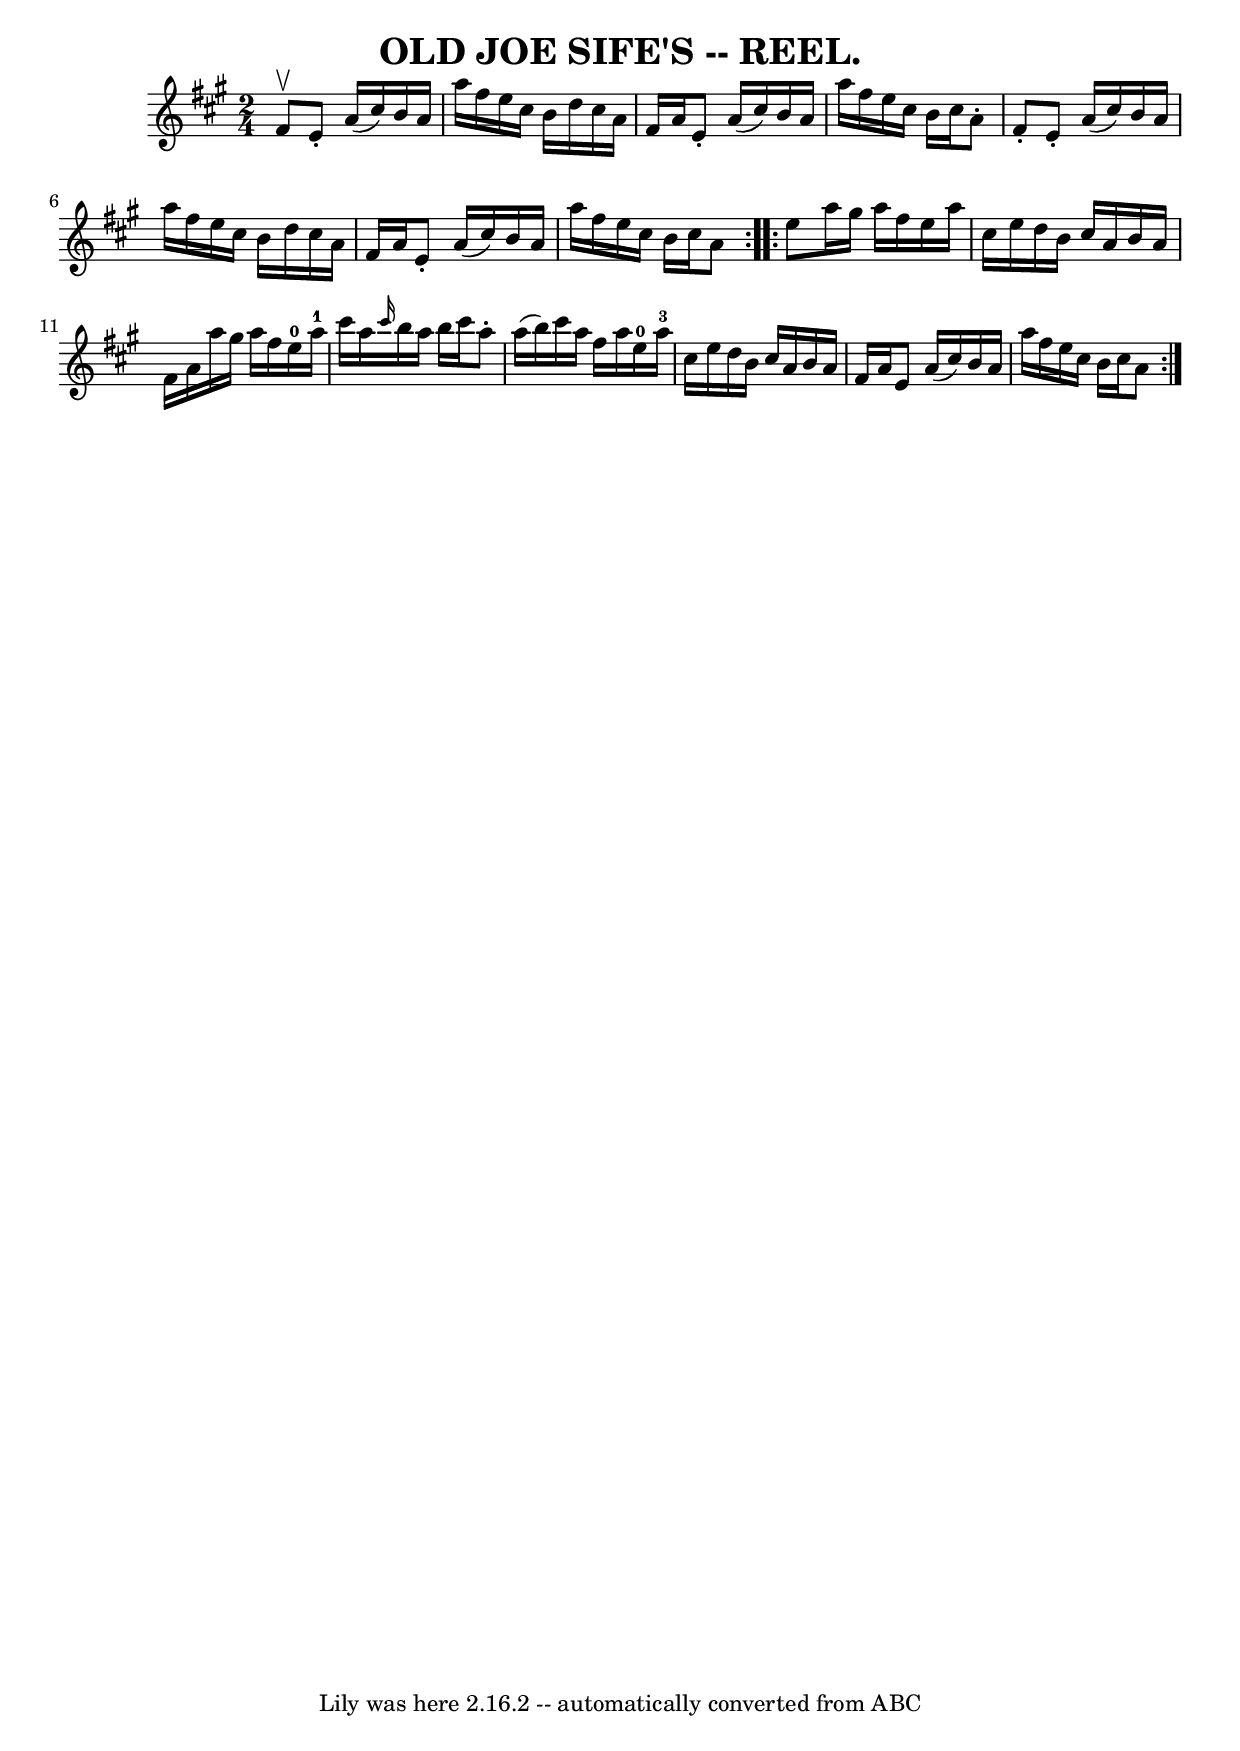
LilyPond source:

\version "2.7.40"
\include "Mammoth.ily"
\header {
	%% book = "Coles pg. 30.7"
	crossRefNumber = "15"
	footnotes = ""
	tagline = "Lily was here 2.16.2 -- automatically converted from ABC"
	title = "OLD JOE SIFE'S -- REEL."
}
voicedefault =  {


\repeat volta 2 {
\time 2/4 
\key a \major fis'8^\upbow |
 e'8 -. a'16 (cis''16  
-) b'16 a'16 a''16 fis''16  |
 e''16 cis''16 b'16    
d''16 cis''16 a'16 fis'16 a'16  |
 e'8 -. a'16 (
cis''16) b'16 a'16 a''16 fis''16  |
 e''16 cis''16    
b'16 cis''16 a'8 -. fis'8 -. |
 e'8 -. a'16 (cis''16) 
 b'16 a'16 a''16 fis''16  |
 e''16 cis''16 b'16    
d''16 cis''16 a'16 fis'16 a'16  |
 e'8 -. a'16 (
cis''16) b'16 a'16 a''16 fis''16  |
 e''16 cis''16    
b'16 cis''16 a'8  }     \repeat volta 2 { e''8  |
 a''16    
gis''16 a''16 fis''16 e''16 a''16 cis''16 e''16  |
   
d''16 b'16 cis''16 a'16 b'16 a'16 fis'16 a'16  |
   
a''16 gis''16 a''16 fis''16 e''16-0 a''16-1 cis'''16    
a''16  |
 \grace { cis'''16  } b''16 a''16 b''16 cis'''16   
 a''8 -. a''16 (b''16) |
 cis'''16 a''16 fis''16    
a''16 e''16-0 a''16-3 cis''16 e''16  |
 d''16 b'16 
 cis''16 a'16 b'16 a'16 fis'16 a'16  |
 e'8 a'16 (
 cis''16) b'16 a'16 a''16 fis''16  |
 e''16 cis''16    
b'16 cis''16 a'8  }   
}

\score{
    <<

	\context Staff="default"
	{
	    \voicedefault 
	}

    >>
	\layout {
	}
	\midi {}
}
